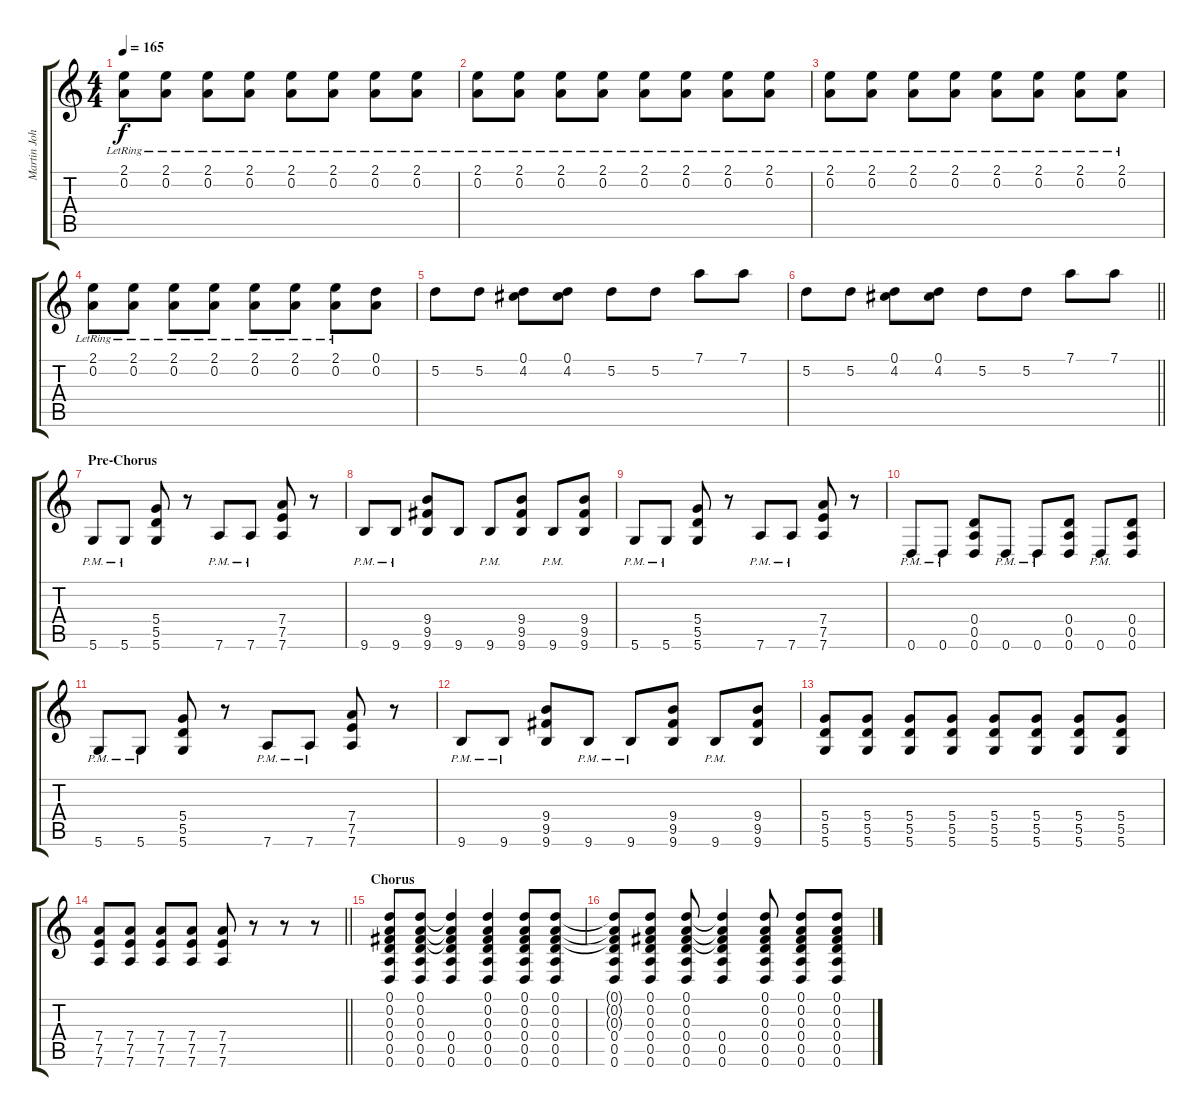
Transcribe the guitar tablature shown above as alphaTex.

\track ("Martin Johnson (Rhythm Guitar)" "Martin Joh") {instrument overdrivenguitar}
\staff {score tabs}
\tuning (D4 A3 Gb3 D3 A2 D2) {hide}
\ts (4 4)
\tempo 165
\clef g2
\ks c
(2.1{lr} 0.2).8{dy f} (2.1{lr} 0.2).8 (2.1{lr} 0.2).8 (2.1{lr} 0.2).8 (2.1{lr} 0.2).8 (2.1{lr} 0.2).8 (2.1{lr} 0.2).8 (2.1{lr} 0.2).8 |
(2.1{lr} 0.2{lr}).8 (2.1{lr} 0.2{lr}).8 (2.1{lr} 0.2{lr}).8 (2.1{lr} 0.2{lr}).8 (2.1{lr} 0.2{lr}).8 (2.1{lr} 0.2{lr}).8 (2.1{lr} 0.2{lr}).8 (2.1{lr} 0.2{lr}).8 |
(2.1{lr} 0.2).8 (2.1{lr} 0.2).8 (2.1{lr} 0.2).8 (2.1{lr} 0.2).8 (2.1{lr} 0.2).8 (2.1{lr} 0.2).8 (2.1{lr} 0.2).8 (2.1{lr} 0.2).8 |
(2.1{lr} 0.2{lr}).8 (2.1{lr} 0.2{lr}).8 (2.1{lr} 0.2{lr}).8 (2.1{lr} 0.2{lr}).8 (2.1{lr} 0.2{lr}).8 (2.1{lr} 0.2{lr}).8 (2.1{lr} 0.2{lr}).8 (0.1 0.2).8 |
5.2.8 5.2.8 (0.1 4.2).8 (0.1 4.2).8 5.2.8 5.2.8 7.1.8 7.1.8 |
\barLineRight lightlight
5.2.8 5.2.8 (0.1 4.2).8 (0.1 4.2).8 5.2.8 5.2.8 7.1.8 7.1.8 |
\section ("" "Pre-Chorus")
5.6{pm}.8 5.6{pm}.8 (5.4 5.5 5.6).8 r.8 7.6{pm}.8 7.6{pm}.8 (7.4 7.5 7.6).8 r.8 |
9.6{pm}.8 9.6{pm}.8 (9.4 9.5 9.6).8 9.6.8 9.6{pm}.8 (9.4 9.5 9.6).8 9.6{pm}.8 (9.4 9.5 9.6).8 |
5.6{pm}.8 5.6{pm}.8 (5.4 5.5 5.6).8 r.8 7.6{pm}.8 7.6{pm}.8 (7.4 7.5 7.6).8 r.8 |
0.6{pm}.8 0.6{pm}.8 (0.4 0.5 0.6).8 0.6{pm}.8 0.6{pm}.8 (0.4 0.5 0.6).8 0.6{pm}.8 (0.4 0.5 0.6).8 |
5.6{pm}.8 5.6{pm}.8 (5.4 5.5 5.6).8 r.8 7.6{pm}.8 7.6{pm}.8 (7.4 7.5 7.6).8 r.8 |
9.6{pm}.8 9.6{pm}.8 (9.4 9.5 9.6).8 9.6{pm}.8 9.6{pm}.8 (9.4 9.5 9.6).8 9.6{pm}.8 (9.4 9.5 9.6).8 |
(5.4 5.5 5.6).8 (5.4 5.5 5.6).8 (5.4 5.5 5.6).8 (5.4 5.5 5.6).8 (5.4 5.5 5.6).8 (5.4 5.5 5.6).8 (5.4 5.5 5.6).8 (5.4 5.5 5.6).8 |
\barLineRight lightlight
(7.4 7.5 7.6).8 (7.4 7.5 7.6).8 (7.4 7.5 7.6).8 (7.4 7.5 7.6).8 (7.4 7.5 7.6).8 r.8 r.8 r.8 |
\section ("" "Chorus")
(0.1 0.2 0.3 0.4 0.5 0.6).8 (0.1 0.2 0.3 0.4 0.5 0.6).8 (0.1{t} 0.2{t} 0.3{t} 0.4 0.5 0.6).4 (0.1 0.2 0.3 0.4 0.5 0.6).4 (0.1 0.2 0.3 0.4 0.5 0.6).8 (0.1 0.2 0.3 0.4 0.5 0.6).8 |
(0.1{t} 0.2{t} 0.3{t} 0.4 0.5 0.6).8 (0.1 0.2 0.3 0.4 0.5 0.6).8 (0.1 0.2 0.3 0.4 0.5 0.6).8 (0.1{t} 0.2{t} 0.3{t} 0.4 0.5 0.6).4 (0.1 0.2 0.3 0.4 0.5 0.6).8 (0.1 0.2 0.3 0.4 0.5 0.6).8 (0.1 0.2 0.3 0.4 0.5 0.6).8
